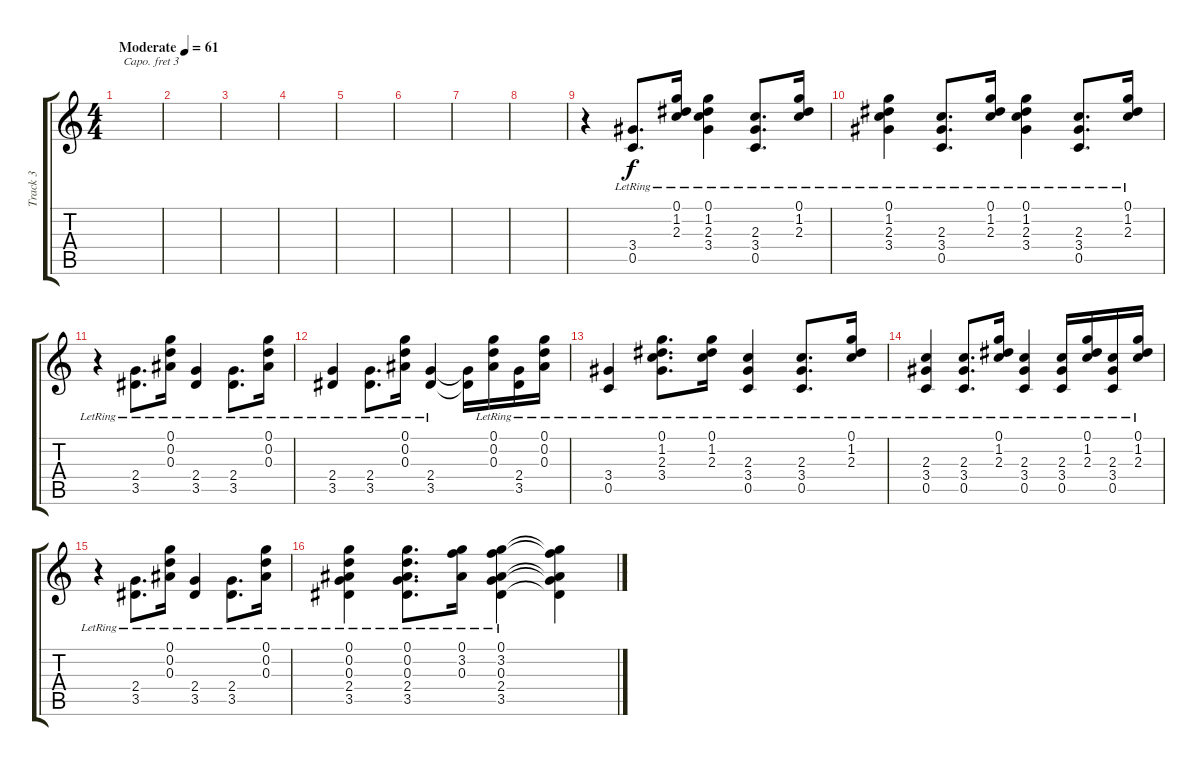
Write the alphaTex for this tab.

\track ("Track 3" "Track 3") {instrument acousticguitarsteel}
\staff {score tabs}
\capo 3
\tuning (E4 B3 G3 D3 A2 E2) {hide}
\ts (4 4)
\tempo (61 "Moderate")
\clef g2
\ks c
|
|
|
|
|
|
|
|
r.4 (3.4{lr} 0.5{lr}).8{d} (0.1{lr} 1.2{lr} 2.3{lr}).16 (0.1{lr} 1.2{lr} 2.3{lr} 3.4{lr}).4 (2.3{lr} 3.4{lr} 0.5{lr}).8{d} (0.1{lr} 1.2{lr} 2.3{lr}).16 |
(0.1{lr} 1.2{lr} 2.3{lr} 3.4{lr}).4 (2.3{lr} 3.4{lr} 0.5{lr}).8{d} (0.1{lr} 1.2{lr} 2.3{lr}).16 (0.1{lr} 1.2{lr} 2.3{lr} 3.4{lr}).4 (2.3{lr} 3.4{lr} 0.5{lr}).8{d} (0.1{lr} 1.2{lr} 2.3{lr}).16 |
r.4 (2.4{lr} 3.5{lr}).8{d} (0.1{lr} 0.2{lr} 0.3{lr}).16 (2.4{lr} 3.5{lr}).4 (2.4{lr} 3.5{lr}).8{d} (0.1{lr} 0.2{lr} 0.3{lr}).16 |
(2.4{lr} 3.5{lr}).4 (2.4{lr} 3.5{lr}).8{d} (0.1{lr} 0.2{lr} 0.3{lr}).16 (2.4{lr} 3.5{lr}).4 (2.4{t} 3.5{t}).16 (0.1{lr} 0.2{lr} 0.3{lr}).16 (2.4{lr} 3.5{lr}).16 (0.1{lr} 0.2{lr} 0.3{lr}).16 |
(3.4{lr} 0.5{lr}).4 (0.1{lr} 1.2{lr} 2.3{lr} 3.4{lr}).8{d} (0.1{lr} 1.2{lr} 2.3{lr}).16 (2.3 3.4{lr} 0.5).4 (2.3{lr} 3.4{lr} 0.5{lr}).8{d} (0.1{lr} 1.2{lr} 2.3{lr}).16 |
(2.3{lr} 3.4{lr} 0.5).4 (2.3{lr} 3.4{lr} 0.5{lr}).8{d} (0.1{lr} 1.2{lr} 2.3{lr}).16 (2.3{lr} 3.4{lr} 0.5).4 (2.3{lr} 3.4{lr} 0.5{lr}).16 (0.1{lr} 1.2{lr} 2.3{lr}).16 (2.3{lr} 3.4{lr} 0.5{lr}).16 (0.1{lr} 1.2{lr} 2.3{lr}).16 |
r.4 (2.4{lr} 3.5{lr}).8{d} (0.1{lr} 0.2{lr} 0.3{lr}).16 (2.4{lr} 3.5{lr}).4 (2.4{lr} 3.5{lr}).8{d} (0.1{lr} 0.2{lr} 0.3{lr}).16 |
(0.1 0.2 0.3 2.4{lr} 3.5{lr}).4 (0.1 0.2 0.3 2.4{lr} 3.5{lr}).8{d} (0.1{lr} 3.2{lr} 0.3{lr}).16 (0.1 3.2 0.3 2.4{lr} 3.5{lr}).4 (0.1{t} 3.2{t} 0.3{t} 2.4{t} 3.5{t}).4
